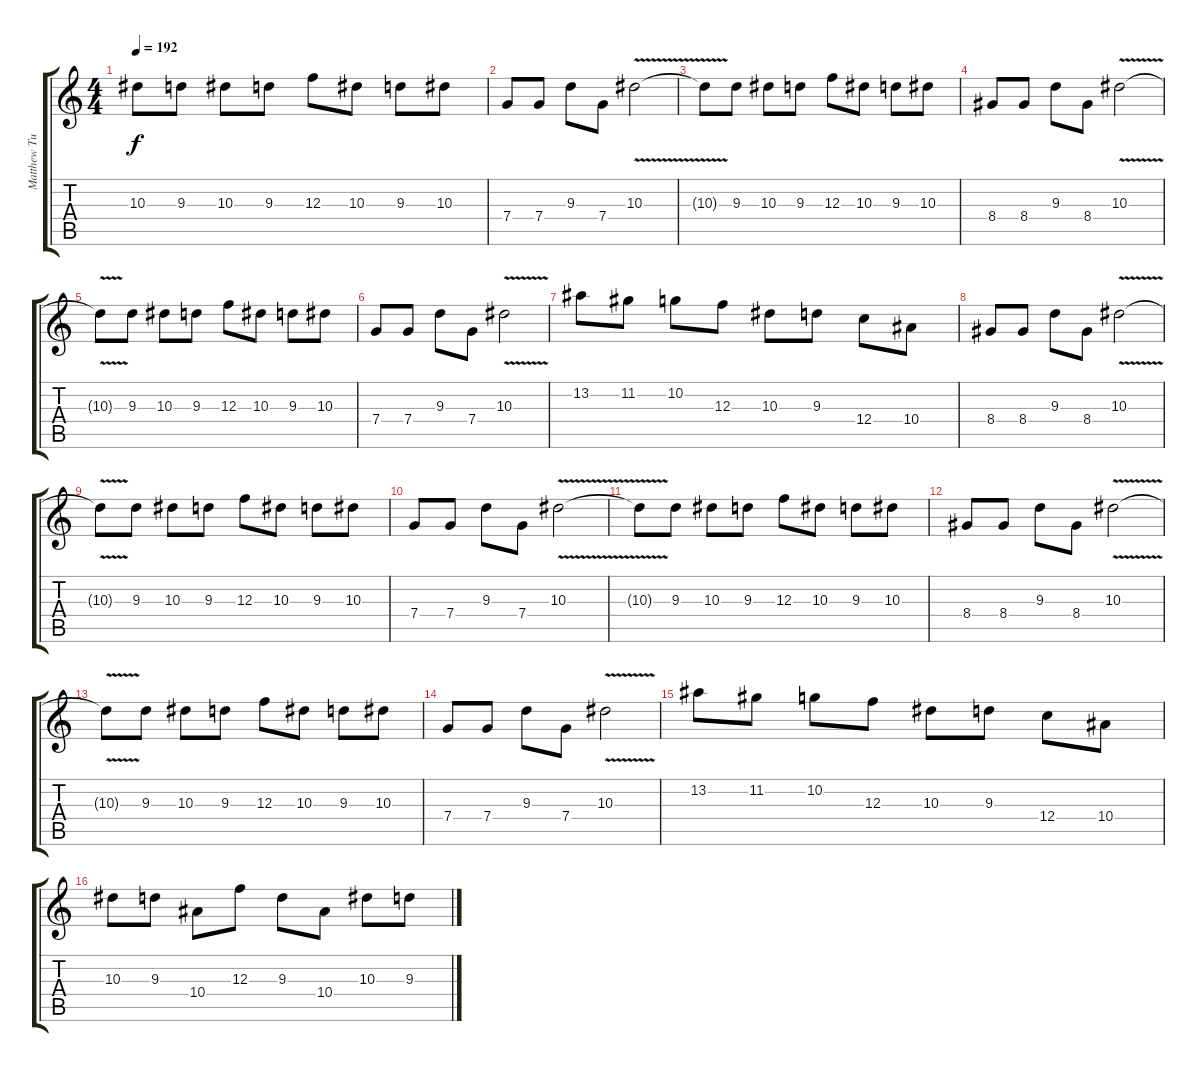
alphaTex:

\track ("Matthew Tuck (Guitar + Vocals)" "Matthew Tu") {instrument distortionguitar}
\staff {score tabs}
\tuning (D4 A3 F3 C3 G2 C2) {hide}
\ts (4 4)
\tempo 192
\clef g2
\ks c
10.3{t}.8{dy f} 9.3.8 10.3.8 9.3.8 12.3.8 10.3.8 9.3.8 10.3.8 |
7.4.8 7.4.8 9.3.8 7.4.8 10.3{v}.2 |
10.3{t}.8 9.3.8 10.3.8 9.3.8 12.3.8 10.3.8 9.3.8 10.3.8 |
8.4.8 8.4.8 9.3.8 8.4.8 10.3{v}.2 |
10.3{t}.8 9.3.8 10.3.8 9.3.8 12.3.8 10.3.8 9.3.8 10.3.8 |
7.4.8 7.4.8 9.3.8 7.4.8 10.3{v}.2 |
13.2.8 11.2.8 10.2.8 12.3.8 10.3.8 9.3.8 12.4.8 10.4.8 |
8.4.8 8.4.8 9.3.8 8.4.8 10.3{v}.2 |
10.3{t}.8 9.3.8 10.3.8 9.3.8 12.3.8 10.3.8 9.3.8 10.3.8 |
7.4.8 7.4.8 9.3.8 7.4.8 10.3{v}.2 |
10.3{t}.8 9.3.8 10.3.8 9.3.8 12.3.8 10.3.8 9.3.8 10.3.8 |
8.4.8 8.4.8 9.3.8 8.4.8 10.3{v}.2 |
10.3{t}.8 9.3.8 10.3.8 9.3.8 12.3.8 10.3.8 9.3.8 10.3.8 |
7.4.8 7.4.8 9.3.8 7.4.8 10.3{v}.2 |
13.2.8 11.2.8 10.2.8 12.3.8 10.3.8 9.3.8 12.4.8 10.4.8 |
10.3.8 9.3.8 10.4.8 12.3.8 9.3.8 10.4.8 10.3.8 9.3.8
